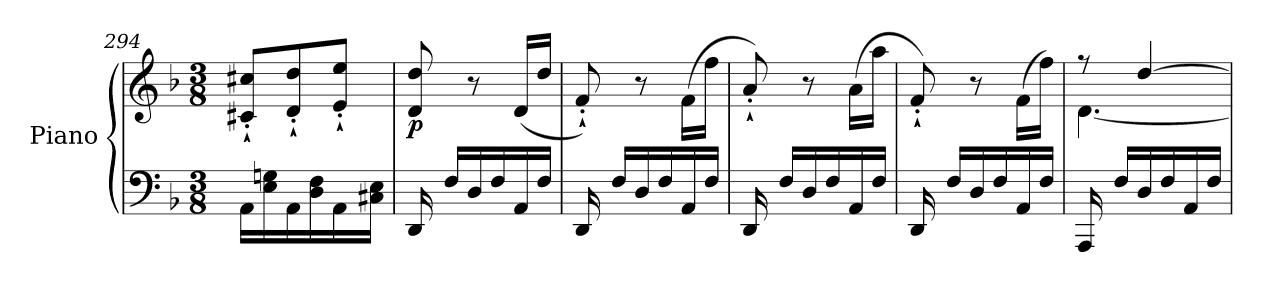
**kern	**kern	**dynam
*part1	*part1	*part1
*staff2	*staff1	*staff1/2
*I"Piano	*	*
*I'Pno	*	*
*clefF4	*clefG2	*
*k[b-]	*k[b-]	*
*M3/8	*M3/8	*
=294	=294	=294
16AA\LL	8c#X/'` 8cc#X/'`L	.
16E\ 16Gn\	.	.
16AA\	8d/'` 8dd/'`	.
16D\ 16F\	.	.
16AA\	8e/'` 8ee/'`J	.
16C#X\ 16E\JJ	.	.
=295	=295	=295
!	!	!LO:DY:b
16DD/	8d/ 8dd/	p
16F/LL	.	.
16D/	8r	.
16F/	.	.
16AA/	(<16d/LL	.
16F/JJ	16dd/JJ	.
=296	=296	=296
16DD/	8f'`/)	.
16F/LL	.	.
16D/	8r	.
16F/	.	.
16AA/	(>16f\LL	.
16F/JJ	16ff\JJ	.
=297	=297	=297
16DD/	8a'`/)	.
16F/LL	.	.
16D/	8r	.
16F/	.	.
16AA/	(>16a\LL	.
16F/JJ	16aa\JJ	.
=298	=298	=298
16DD/	8f'`/)	.
16F/LL	.	.
16D/	8r	.
16F/	.	.
16AA/	(>16f\LL	.
16F/JJ	16ff\JJ)	.
=299	=299	=299
*	*^	*
16AAA/	8r	[4.d\	.
16F/LL	.	.	.
16D/	[4dd/	.	.
16F/	.	.	.
16AA/	.	.	.
16F/JJ	.	.	.
*	*v	*v	*
=	=	=
*-	*-	*-
